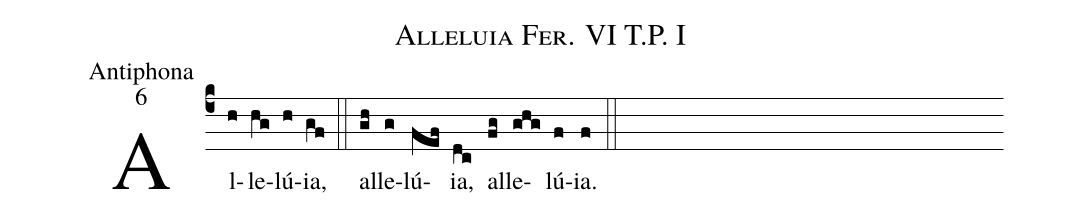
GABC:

name:Alleluia  Fer. VI  T.P.  I;
office-part:Antiphona;
mode:6;
%%
(c4) Al(h)le(hg)lú(h)ia,(gf) (::)
al(gh)le(g)lú(fef)ia,(dc) al(fg)le(ghg)lú(f)ia.(f) (::)
